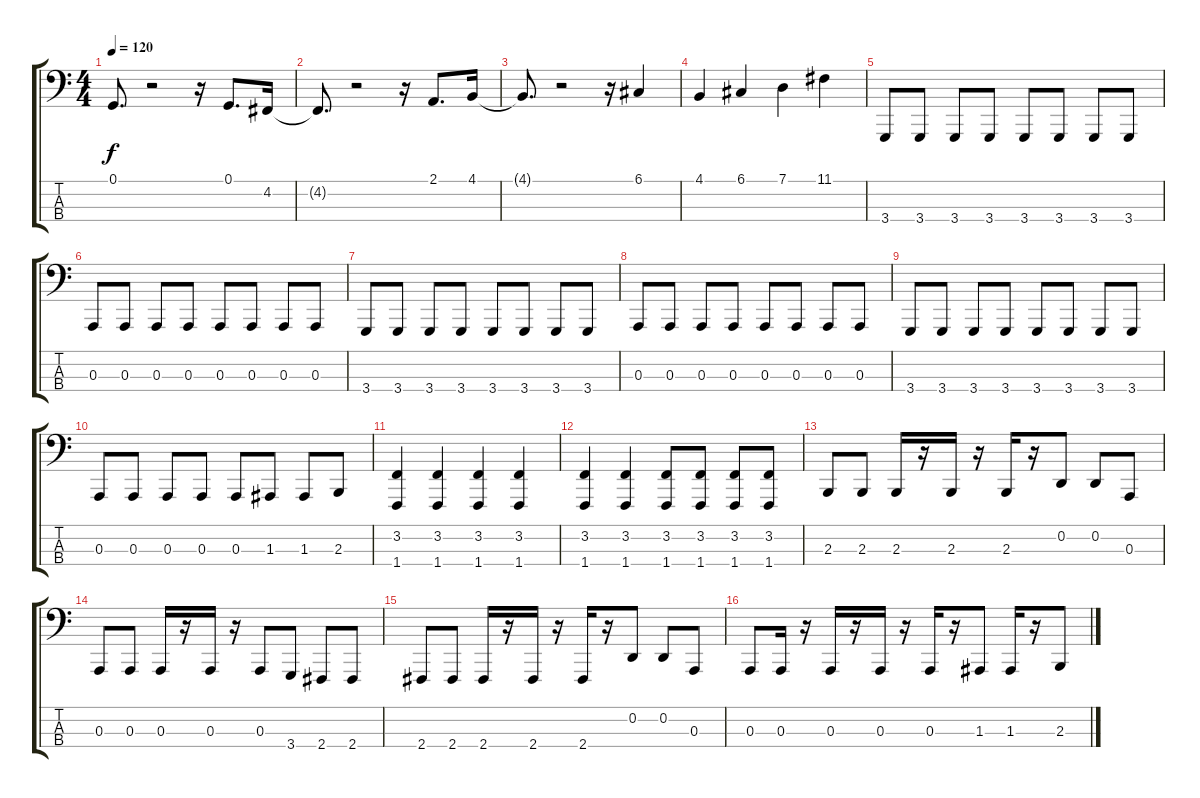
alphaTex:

\track "" {instrument lead2sawtooth}
\staff {score tabs}
\tuning (G2 D2 A1 E1) {hide}
\ts (4 4)
\tempo 120
\clef f4
\ks c
0.1{t}.8{d dy f} r.2 r.16 0.1.8{d} 4.2.16 |
4.2{t}.8{d} r.2 r.16 2.1.8{d} 4.1.16 |
4.1{t}.8{d} r.2 r.16 6.1.4 |
4.1.4 6.1.4 7.1.4 11.1.4 |
3.4.8 3.4.8 3.4.8 3.4.8 3.4.8 3.4.8 3.4.8 3.4.8 |
0.3.8 0.3.8 0.3.8 0.3.8 0.3.8 0.3.8 0.3.8 0.3.8 |
3.4.8 3.4.8 3.4.8 3.4.8 3.4.8 3.4.8 3.4.8 3.4.8 |
0.3.8 0.3.8 0.3.8 0.3.8 0.3.8 0.3.8 0.3.8 0.3.8 |
3.4.8 3.4.8 3.4.8 3.4.8 3.4.8 3.4.8 3.4.8 3.4.8 |
0.3.8 0.3.8 0.3.8 0.3.8 0.3.8 1.3.8 1.3.8 2.3.8 |
(3.2 1.4).4 (3.2 1.4).4 (3.2 1.4).4 (3.2 1.4).4 |
(3.2 1.4).4 (3.2 1.4).4 (3.2 1.4).8 (3.2 1.4).8 (3.2 1.4).8 (3.2 1.4).8 |
2.3.8 2.3.8 2.3.16 r.16 2.3.16 r.16 2.3.16 r.16 0.2.8 0.2.8 0.3.8 |
0.3.8 0.3.8 0.3.16 r.16 0.3.16 r.16 0.3.8 3.4.8 2.4.8 2.4.8 |
2.4.8 2.4.8 2.4.16 r.16 2.4.16 r.16 2.4.16 r.16 0.2.8 0.2.8 0.3.8 |
0.3.8 0.3.16 r.16 0.3.16 r.16 0.3.16 r.16 0.3.16 r.16 1.3.8 1.3.16 r.16 2.3.8
